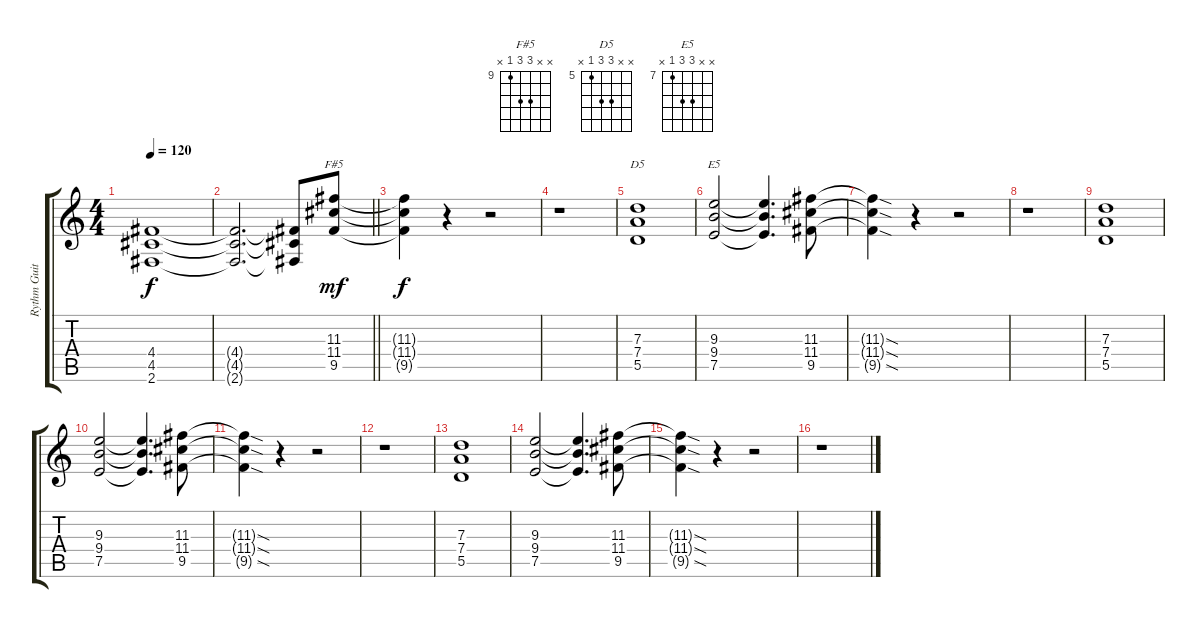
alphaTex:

\track ("Rythm Guitar" "Rythm Guit") {instrument distortionguitar}
\staff {score tabs}
\tuning (E4 B3 G3 D3 A2 E2) {hide}
\chord ("F#5" x x 11 11 9 x) {firstfret 9}
\chord ("D5" x x 7 7 5 x) {firstfret 5}
\chord ("E5" x x 9 9 7 x) {firstfret 7}
\ts (4 4)
\tempo 120
\clef g2
\ks c
(4.4{t} 4.5{t} 2.6{t}).1{dy f} |
\barLineRight lightlight
(4.4{t} 4.5{t} 2.6{t}).2{d} (4.4{t} 4.5{t} 2.6{t}).8 (11.3 11.4 9.5).8{ch "F#5" dy mf} |
(11.3{t} 11.4{t} 9.5{t}).4{dy f} r.4 r.2 |
r.1 |
(7.3 7.4 5.5).1{ch "D5" volume 10} |
(9.3 9.4 7.5).2{ch "E5"} (9.3{t} 9.4{t} 7.5{t}).4{d} (11.3 11.4 9.5).8 |
(11.3{sod t} 11.4{sod t} 9.5{sod t}).4 r.4 r.2 |
r.1 |
(7.3 7.4 5.5).1{volume 10} |
(9.3 9.4 7.5).2 (9.3{t} 9.4{t} 7.5{t}).4{d} (11.3 11.4 9.5).8 |
(11.3{sod t} 11.4{sod t} 9.5{sod t}).4 r.4 r.2 |
r.1{volume 10} |
(7.3 7.4 5.5).1 |
(9.3 9.4 7.5).2 (9.3{t} 9.4{t} 7.5{t}).4{d} (11.3 11.4 9.5).8 |
(11.3{sod t} 11.4{sod t} 9.5{sod t}).4 r.4 r.2 |
r.1{volume 10}
